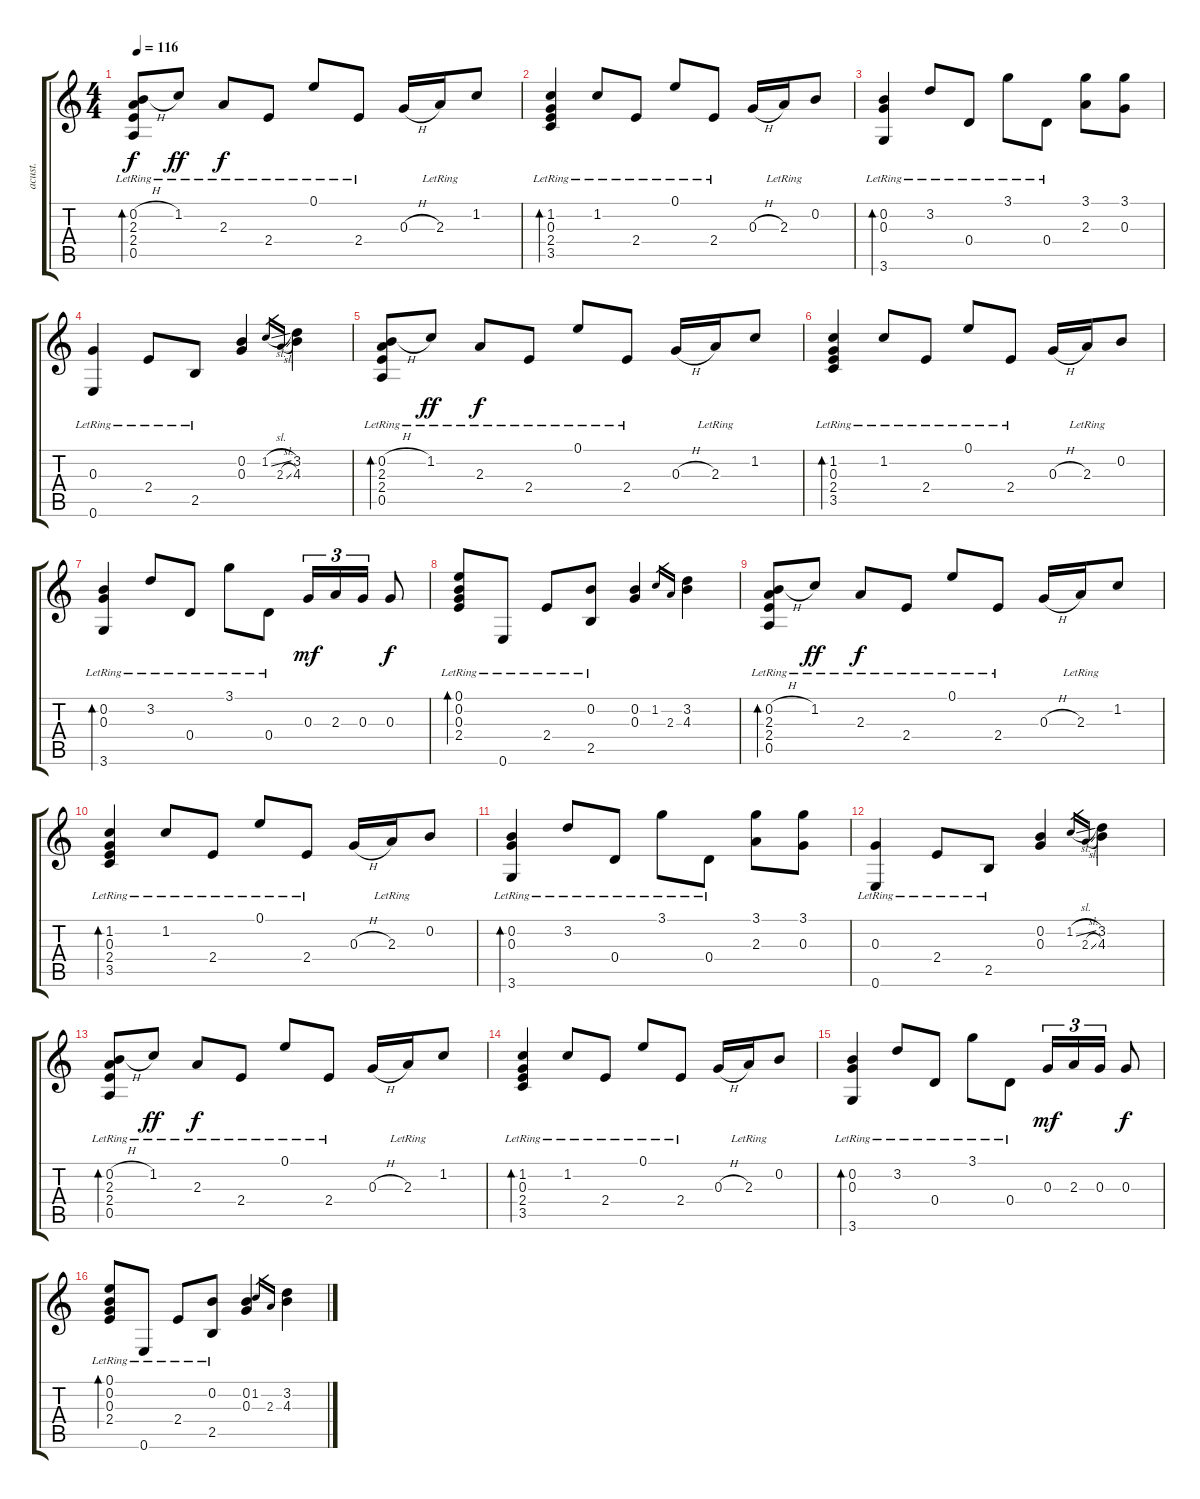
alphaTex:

\track ("acust." "acust.") {instrument acousticguitarsteel}
\staff {score tabs}
\tuning (E4 B3 G3 D3 A2 E2) {hide}
\ts (4 4)
\tempo 116
\clef g2
\ks c
(0.2{h} 2.3{lr} 2.4{lr} 0.5{lr}).8{bd 30 dy f} 1.2{lr}.8{dy ff} 2.3{lr}.8{dy f} 2.4{lr}.8 0.1{lr}.8 2.4{lr}.8 0.3{h}.16 2.3{lr}.16 1.2.8 |
(1.2 0.3{lr} 2.4{lr} 3.5{lr}).4{bd 30} 1.2{lr}.8 2.4{lr}.8 0.1{lr}.8 2.4{lr}.8 0.3{h}.16 2.3{lr}.16 0.2.8 |
(0.2 0.3{lr} 3.6{lr}).4{bd 30} 3.2{lr}.8 0.4{lr}.8 3.1{lr}.8 0.4{lr}.8 (3.1 2.3).8 (3.1 0.3).8 |
(0.3{lr} 0.6{lr}).4 2.4{lr}.8 2.5{lr}.8 (0.2 0.3).4 1.2{sl}.16{gr} 2.3{sl}.16{gr} (3.2 4.3).4 |
(0.2{h} 2.3{lr} 2.4{lr} 0.5{lr}).8{bd 30} 1.2{lr}.8{dy ff} 2.3{lr}.8{dy f} 2.4{lr}.8 0.1{lr}.8 2.4{lr}.8 0.3{h}.16 2.3{lr}.16 1.2.8 |
(1.2 0.3{lr} 2.4{lr} 3.5{lr}).4{bd 30} 1.2{lr}.8 2.4{lr}.8 0.1{lr}.8 2.4{lr}.8 0.3{h}.16 2.3{lr}.16 0.2.8 |
(0.2 0.3{lr} 3.6{lr}).4{bd 30} 3.2{lr}.8 0.4{lr}.8 3.1{lr}.8 0.4{lr}.8 0.3.16{tu (3 2) dy mf} 2.3.16{tu (3 2)} 0.3.16{tu (3 2)} 0.3.8{dy f} |
(0.1{lr} 0.2{lr} 0.3{lr} 2.4{lr}).8{bd 30} 0.6{lr}.8 2.4{lr}.8 (0.2 2.5{lr}).8 (0.2 0.3).4 1.2.16{gr} 2.3.16{gr} (3.2 4.3).4 |
(0.2{h} 2.3{lr} 2.4{lr} 0.5{lr}).8{bd 30} 1.2{lr}.8{dy ff} 2.3{lr}.8{dy f} 2.4{lr}.8 0.1{lr}.8 2.4{lr}.8 0.3{h}.16 2.3{lr}.16 1.2.8 |
(1.2 0.3{lr} 2.4{lr} 3.5{lr}).4{bd 30} 1.2{lr}.8 2.4{lr}.8 0.1{lr}.8 2.4{lr}.8 0.3{h}.16 2.3{lr}.16 0.2.8 |
(0.2 0.3{lr} 3.6{lr}).4{bd 30} 3.2{lr}.8 0.4{lr}.8 3.1{lr}.8 0.4{lr}.8 (3.1 2.3).8 (3.1 0.3).8 |
(0.3{lr} 0.6{lr}).4 2.4{lr}.8 2.5{lr}.8 (0.2 0.3).4 1.2{sl}.16{gr} 2.3{sl}.16{gr} (3.2 4.3).4 |
(0.2{h} 2.3{lr} 2.4{lr} 0.5{lr}).8{bd 30} 1.2{lr}.8{dy ff} 2.3{lr}.8{dy f} 2.4{lr}.8 0.1{lr}.8 2.4{lr}.8 0.3{h}.16 2.3{lr}.16 1.2.8 |
(1.2 0.3{lr} 2.4{lr} 3.5{lr}).4{bd 30} 1.2{lr}.8 2.4{lr}.8 0.1{lr}.8 2.4{lr}.8 0.3{h}.16 2.3{lr}.16 0.2.8 |
(0.2 0.3{lr} 3.6{lr}).4{bd 30} 3.2{lr}.8 0.4{lr}.8 3.1{lr}.8 0.4{lr}.8 0.3.16{tu (3 2) dy mf} 2.3.16{tu (3 2)} 0.3.16{tu (3 2)} 0.3.8{dy f} |
(0.1{lr} 0.2{lr} 0.3{lr} 2.4{lr}).8{bd 30} 0.6{lr}.8 2.4{lr}.8 (0.2 2.5{lr}).8 (0.2 0.3).4 1.2.16{gr} 2.3.16{gr} (3.2 4.3).4
